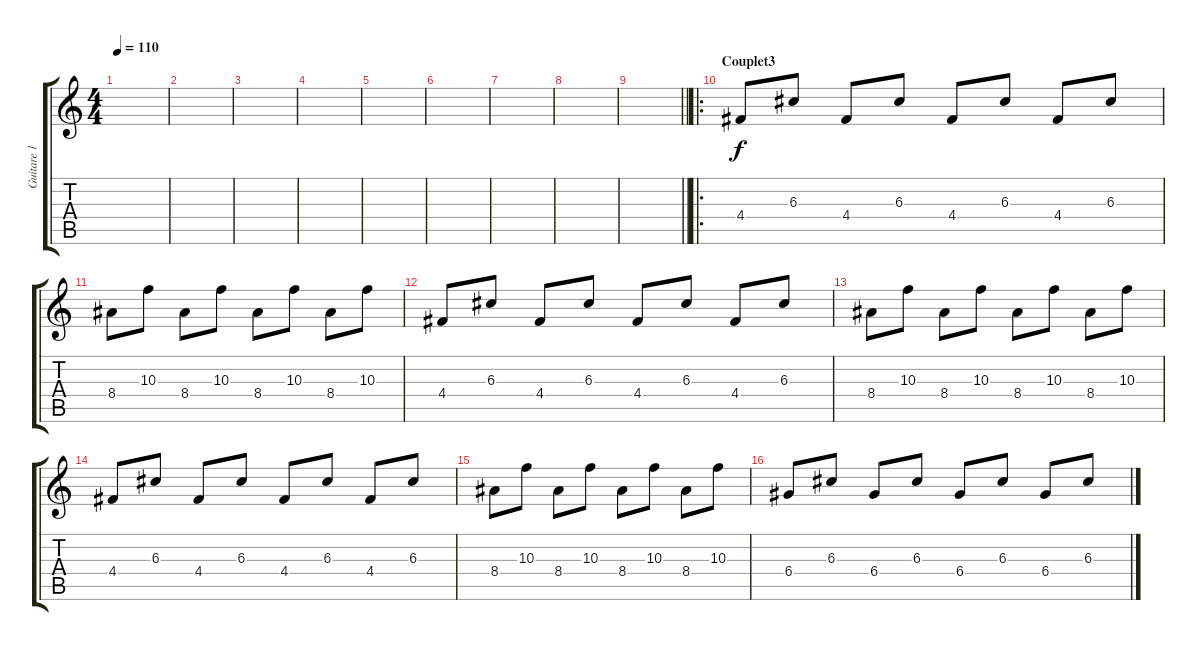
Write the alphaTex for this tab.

\track ("Guitare 1" "Guitare 1") {instrument electricguitarmuted}
\staff {score tabs}
\tuning (E4 B3 G3 D3 A2 E2) {hide}
\ts (4 4)
\tempo 110
\clef g2
\ks c
|
|
|
|
|
|
|
|
\barLineRight lightlight
|
\ro
\section ("" "Couplet3")
4.4.8 6.3.8 4.4.8 6.3.8 4.4.8 6.3.8 4.4.8 6.3.8 |
8.4.8 10.3.8 8.4.8 10.3.8 8.4.8 10.3.8 8.4.8 10.3.8 |
4.4.8 6.3.8 4.4.8 6.3.8 4.4.8 6.3.8 4.4.8 6.3.8 |
8.4.8 10.3.8 8.4.8 10.3.8 8.4.8 10.3.8 8.4.8 10.3.8 |
4.4.8 6.3.8 4.4.8 6.3.8 4.4.8 6.3.8 4.4.8 6.3.8 |
8.4.8 10.3.8 8.4.8 10.3.8 8.4.8 10.3.8 8.4.8 10.3.8 |
6.4.8 6.3.8 6.4.8 6.3.8 6.4.8 6.3.8 6.4.8 6.3.8
